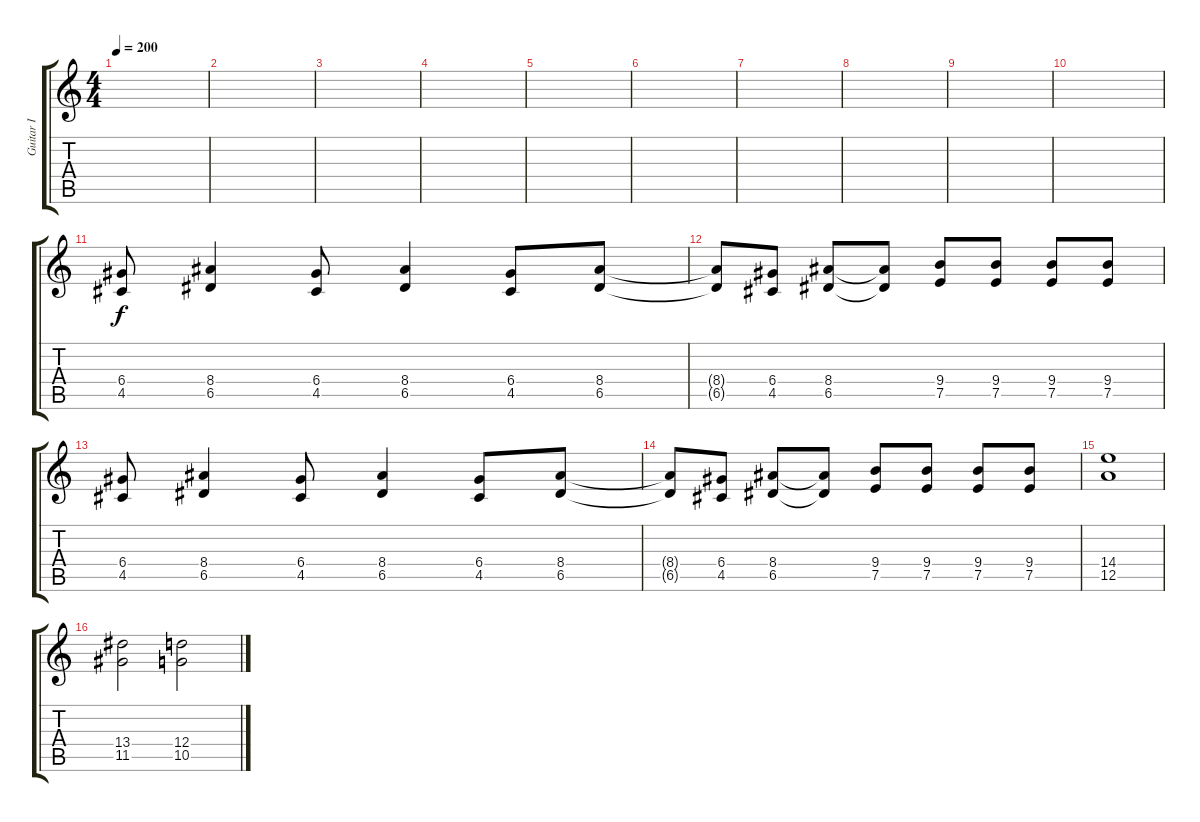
\track ("Guitar I" "Guitar I") {instrument overdrivenguitar}
\staff {score tabs}
\tuning (E4 B3 G3 D3 A2 E2) {hide}
\ts (4 4)
\tempo 200
\clef g2
\ks c
|
|
|
|
|
|
|
|
|
|
(6.4 4.5).8 (8.4 6.5).4 (6.4 4.5).8 (8.4 6.5).4 (6.4 4.5).8 (8.4 6.5).8 |
(8.4{t} 6.5{t}).8 (6.4 4.5).8 (8.4 6.5).8 (8.4{t} 6.5{t}).8 (9.4 7.5).8 (9.4 7.5).8 (9.4 7.5).8 (9.4 7.5).8 |
(6.4 4.5).8 (8.4 6.5).4 (6.4 4.5).8 (8.4 6.5).4 (6.4 4.5).8 (8.4 6.5).8 |
(8.4{t} 6.5{t}).8 (6.4 4.5).8 (8.4 6.5).8 (8.4{t} 6.5{t}).8 (9.4 7.5).8 (9.4 7.5).8 (9.4 7.5).8 (9.4 7.5).8 |
(14.4 12.5).1 |
(13.4 11.5).2 (12.4 10.5).2
